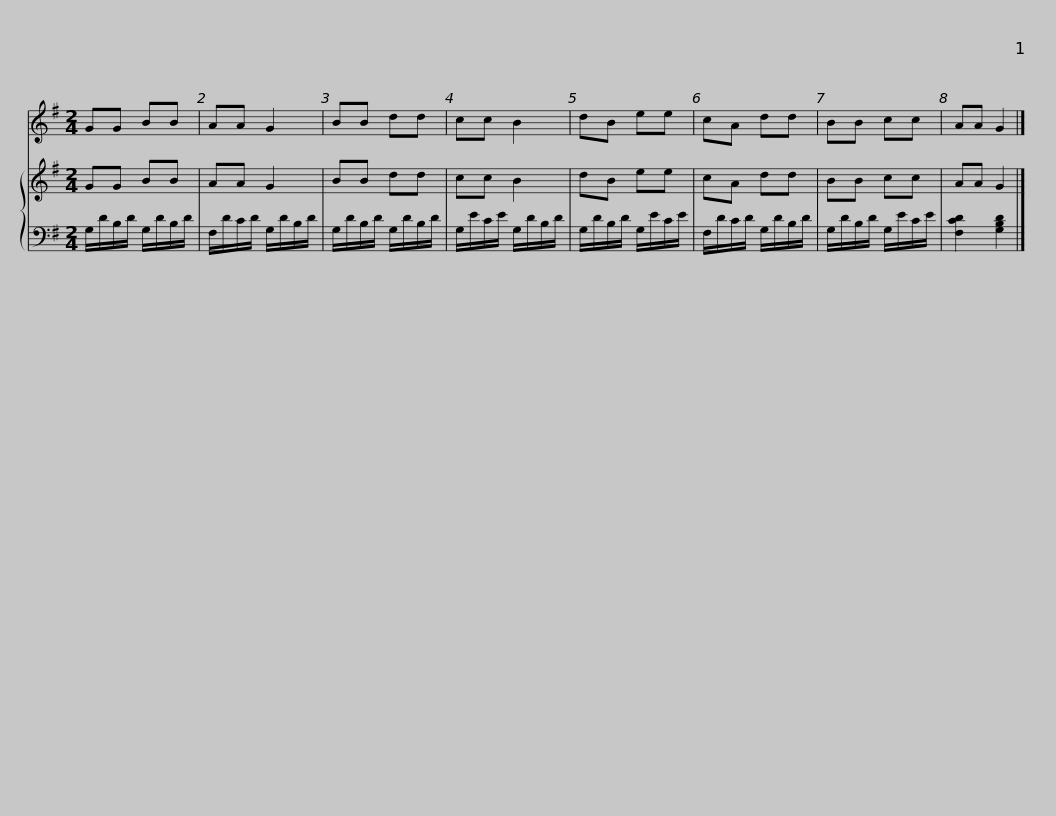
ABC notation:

X:1
%%score 1 { 2 | 3 }
L:1/8
M:2/4
I:linebreak $
K:G
V:1 treble
V:2 treble
V:3 bass
V:1
 GG BB | AA G2 | BB dd | cc B2 |$ dB ee | %5
 cA dd | BB cc | AA G2 |] %8
V:2
 GG BB | AA G2 | BB dd | cc B2 |$ dB ee | %5
 cA dd | BB cc | AA G2 |] %8
V:3
 G,/D/B,/D/ G,/D/B,/D/ | F,/D/C/D/ G,/D/B,/D/ | G,/D/B,/D/ G,/D/B,/D/ | G,/E/C/E/ G,/D/B,/D/ |$ G,/D/B,/D/ G,/E/C/E/ | %5
 F,/D/C/D/ G,/D/B,/D/ | G,/D/B,/D/ G,/E/C/E/ | [F,CD]2 [G,B,D]2 |] %8
